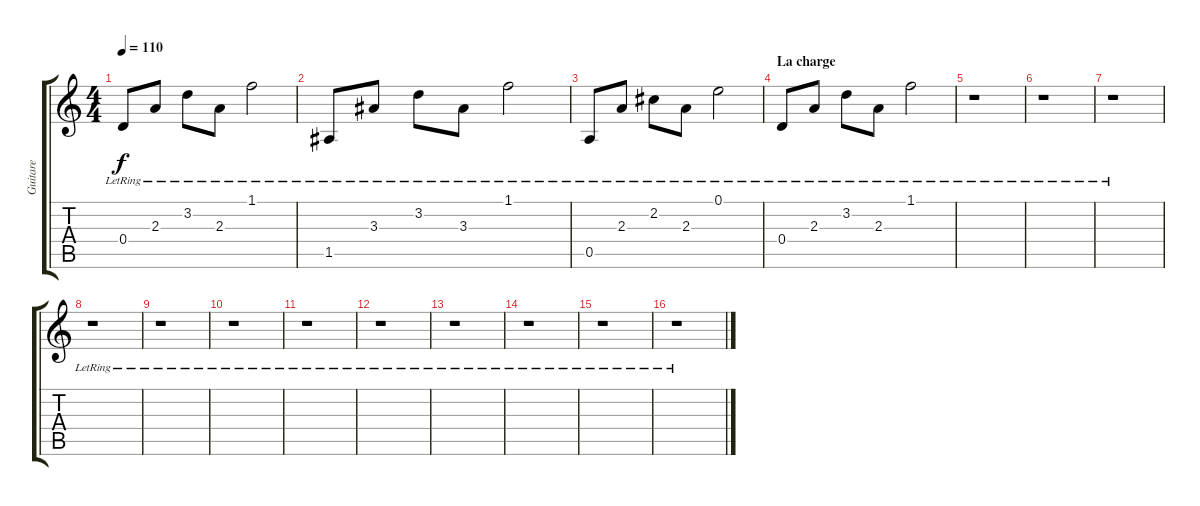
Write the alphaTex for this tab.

\track ("Guitare" "Guitare") {instrument acousticguitarnylon}
\staff {score tabs}
\tuning (E4 B3 G3 D3 A2 E2) {hide}
\ts (4 4)
\tempo 110
\clef g2
\ks c
0.4{lr}.8{dy f} 2.3{lr}.8 3.2{lr}.8 2.3{lr}.8 1.1{lr}.2 |
1.5{lr}.8 3.3{lr}.8 3.2{lr}.8 3.3{lr}.8 1.1{lr}.2 |
0.5{lr}.8 2.3{lr}.8 2.2{lr}.8 2.3{lr}.8 0.1{lr}.2 |
\section ("" "La charge")
0.4{lr}.8 2.3{lr}.8 3.2{lr}.8 2.3{lr}.8 1.1{lr}.2 |
r.1 |
r.1 |
r.1 |
r.1 |
r.1 |
r.1 |
r.1 |
r.1 |
r.1 |
r.1 |
r.1 |
r.1
